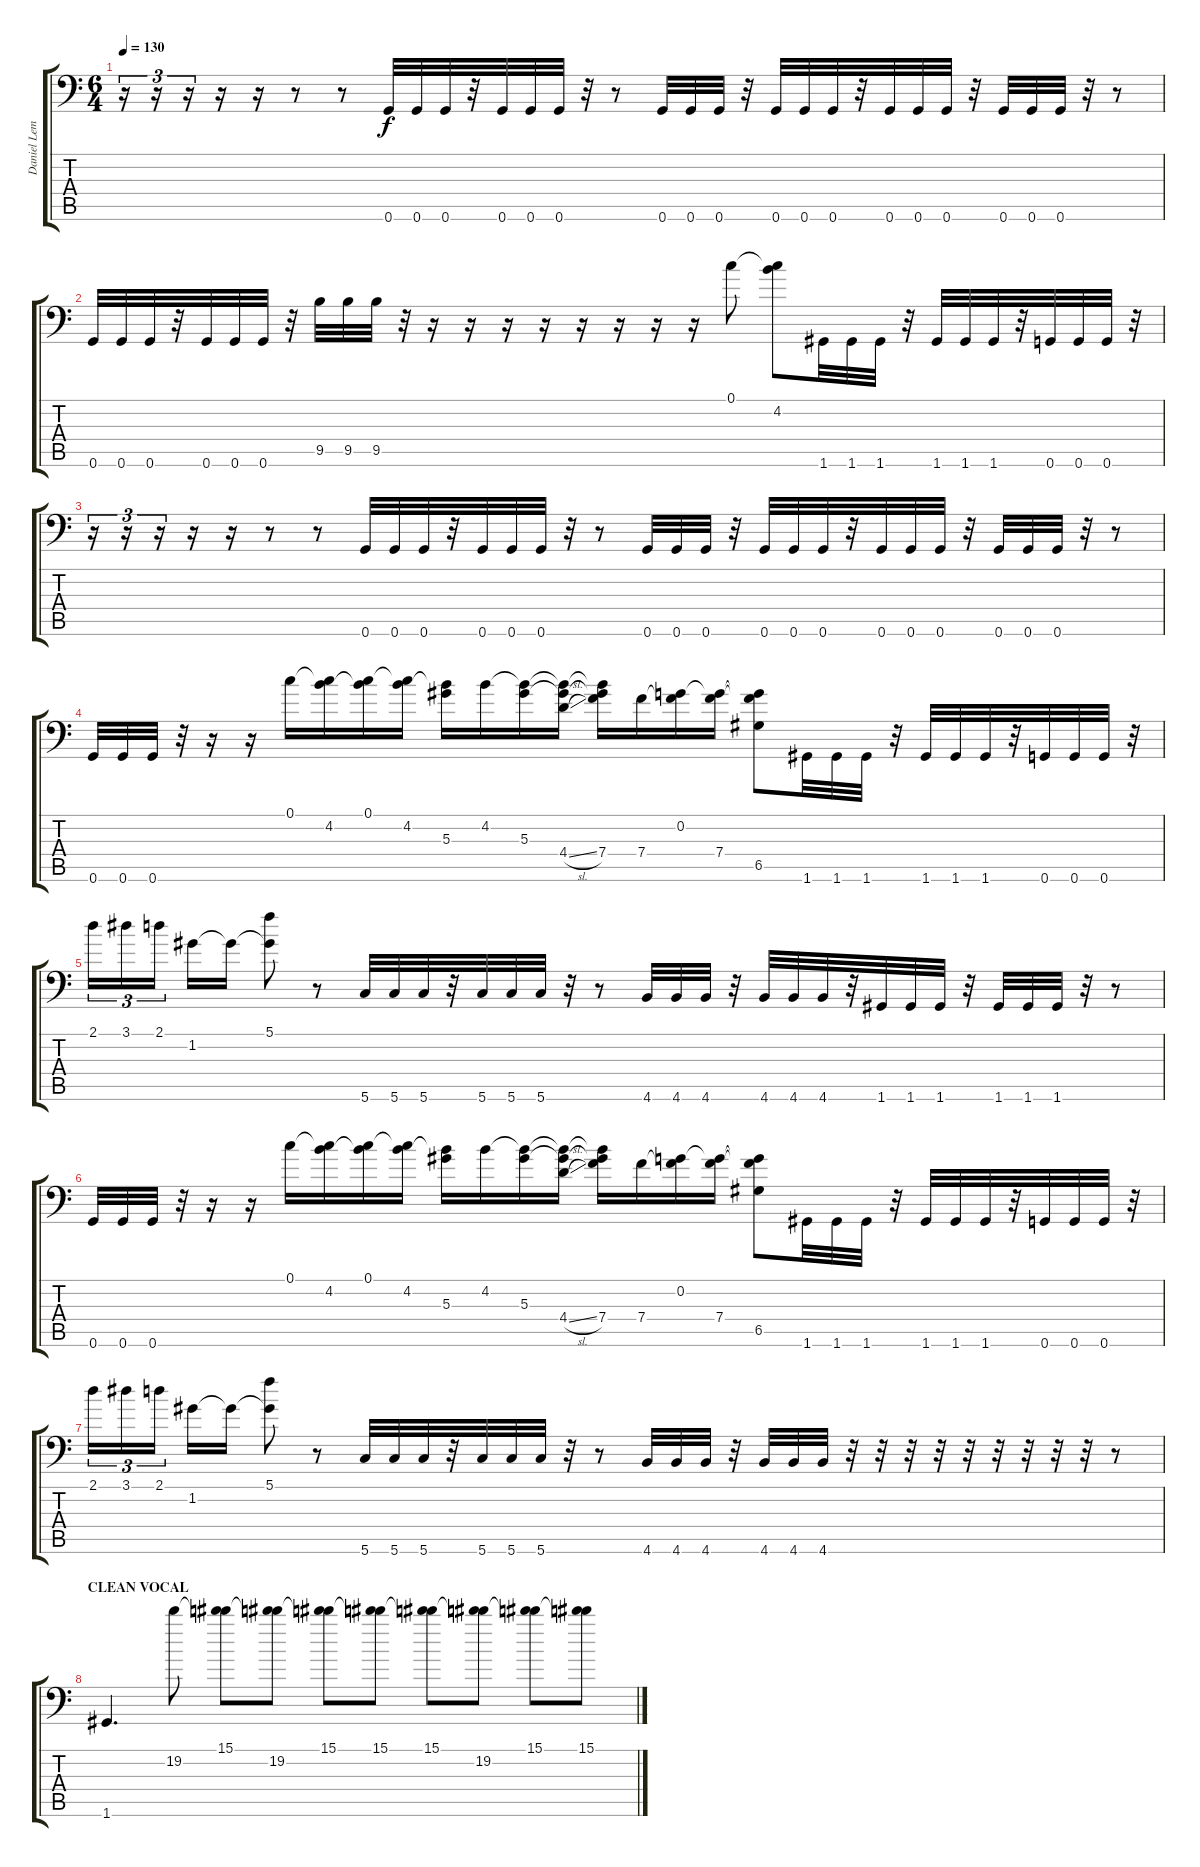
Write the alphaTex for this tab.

\track ("Daniel Lem" "Daniel Lem") {instrument distortionguitar}
\staff {score tabs}
\tuning (C4 G3 Eb3 Bb2 D2 G1) {hide}
\ts (6 4)
\tempo 130
\clef f4
\ks c
r.16{tu (3 2) dy f} r.16{tu (3 2)} r.16{tu (3 2)} r.16 r.16 r.8 r.8 0.6.32 0.6.32 0.6.32 r.32 0.6.32 0.6.32 0.6.32 r.32 r.8 0.6.32 0.6.32 0.6.32 r.32 0.6.32 0.6.32 0.6.32 r.32 0.6.32 0.6.32 0.6.32 r.32 0.6.32 0.6.32 0.6.32 r.32 r.8 |
0.6.32 0.6.32 0.6.32 r.32 0.6.32 0.6.32 0.6.32 r.32 9.5.32 9.5.32 9.5.32 r.32 r.16 r.16 r.16 r.16 r.16 r.16 r.16 r.16 0.1.8 (0.1{t} 4.2).8 1.6.32 1.6.32 1.6.32 r.32 1.6.32 1.6.32 1.6.32 r.32 0.6.32 0.6.32 0.6.32 r.32 |
r.16{tu (3 2)} r.16{tu (3 2)} r.16{tu (3 2)} r.16 r.16 r.8 r.8 0.6.32 0.6.32 0.6.32 r.32 0.6.32 0.6.32 0.6.32 r.32 r.8 0.6.32 0.6.32 0.6.32 r.32 0.6.32 0.6.32 0.6.32 r.32 0.6.32 0.6.32 0.6.32 r.32 0.6.32 0.6.32 0.6.32 r.32 r.8 |
0.6.32 0.6.32 0.6.32 r.32 r.16 r.16 0.1.16 (0.1{t} 4.2).16 (0.1 4.2{t}).16 (0.1{t} 4.2).16 (4.2{t} 5.3).16 4.2.16 (4.2{t} 5.3).16 (4.2{t} 5.3{t} 4.4{sl}).16 (4.2{t} 5.3{t} 7.4).16 7.4.16 (0.2 7.4{t}).16 (0.2{t} 7.4).16 (0.2{t} 7.4{t} 6.5).8 1.6.32 1.6.32 1.6.32 r.32 1.6.32 1.6.32 1.6.32 r.32 0.6.32 0.6.32 0.6.32 r.32 |
2.1.16{tu (3 2)} 3.1.16{tu (3 2)} 2.1.16{tu (3 2) beam splitsecondary} 1.2.16 1.2{t}.16 (5.1 1.2{t}).8 r.8 5.6.32 5.6.32 5.6.32 r.32 5.6.32 5.6.32 5.6.32 r.32 r.8 4.6.32 4.6.32 4.6.32 r.32 4.6.32 4.6.32 4.6.32 r.32 1.6.32 1.6.32 1.6.32 r.32 1.6.32 1.6.32 1.6.32 r.32 r.8 |
0.6.32 0.6.32 0.6.32 r.32 r.16 r.16 0.1.16 (0.1{t} 4.2).16 (0.1 4.2{t}).16 (0.1{t} 4.2).16 (4.2{t} 5.3).16 4.2.16 (4.2{t} 5.3).16 (4.2{t} 5.3{t} 4.4{sl}).16 (4.2{t} 5.3{t} 7.4).16 7.4.16 (0.2 7.4{t}).16 (0.2{t} 7.4).16 (0.2{t} 7.4{t} 6.5).8 1.6.32 1.6.32 1.6.32 r.32 1.6.32 1.6.32 1.6.32 r.32 0.6.32 0.6.32 0.6.32 r.32 |
2.1.16{tu (3 2)} 3.1.16{tu (3 2)} 2.1.16{tu (3 2) beam splitsecondary} 1.2.16 1.2{t}.16 (5.1 1.2{t}).8 r.8 5.6.32 5.6.32 5.6.32 r.32 5.6.32 5.6.32 5.6.32 r.32 r.8 4.6.32 4.6.32 4.6.32 r.32 4.6.32 4.6.32 4.6.32 r.32 r.32 r.32 r.32 r.32 r.32 r.32 r.32 r.32 r.8 |
\section ("" "CLEAN VOCAL")
1.6.4{d} 19.2.8 (15.1 19.2{t}).8 (15.1{t} 19.2).8 (15.1 19.2{t}).8 (15.1 19.2{t}).8 (15.1 19.2{t}).8 (15.1{t} 19.2).8 (15.1 19.2{t}).8 (15.1 19.2{t}).8
